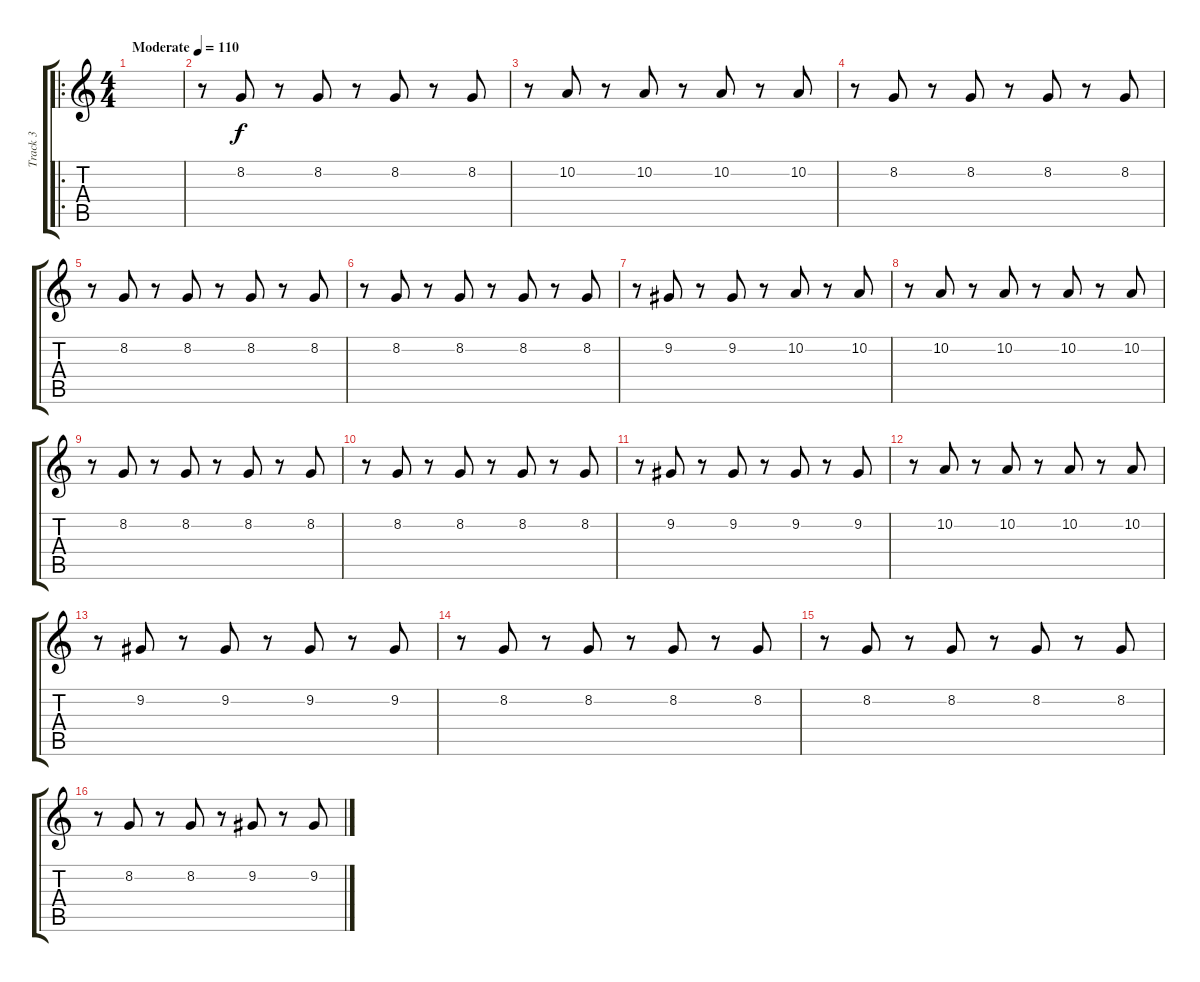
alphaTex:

\track ("Track 3" "Track 3") {instrument violin}
\staff {score tabs}
\tuning (E4 B3 G3 D3 A2 E2) {hide}
\ro
\ts (4 4)
\tempo (110 "Moderate")
\clef g2
\ks c
|
r.8 8.2.8 r.8 8.2.8 r.8 8.2.8 r.8 8.2.8 |
r.8 10.2.8 r.8 10.2.8 r.8 10.2.8 r.8 10.2.8 |
r.8 8.2.8 r.8 8.2.8 r.8 8.2.8 r.8 8.2.8 |
r.8 8.2.8 r.8 8.2.8 r.8 8.2.8 r.8 8.2.8 |
r.8 8.2.8 r.8 8.2.8 r.8 8.2.8 r.8 8.2.8 |
r.8 9.2.8 r.8 9.2.8 r.8 10.2.8 r.8 10.2.8 |
r.8 10.2.8 r.8 10.2.8 r.8 10.2.8 r.8 10.2.8 |
r.8 8.2.8 r.8 8.2.8 r.8 8.2.8 r.8 8.2.8 |
r.8 8.2.8 r.8 8.2.8 r.8 8.2.8 r.8 8.2.8 |
r.8 9.2.8 r.8 9.2.8 r.8 9.2.8 r.8 9.2.8 |
r.8 10.2.8 r.8 10.2.8 r.8 10.2.8 r.8 10.2.8 |
r.8 9.2.8 r.8 9.2.8 r.8 9.2.8 r.8 9.2.8 |
r.8 8.2.8 r.8 8.2.8 r.8 8.2.8 r.8 8.2.8 |
r.8 8.2.8 r.8 8.2.8 r.8 8.2.8 r.8 8.2.8 |
r.8 8.2.8 r.8 8.2.8 r.8 9.2.8 r.8 9.2.8
